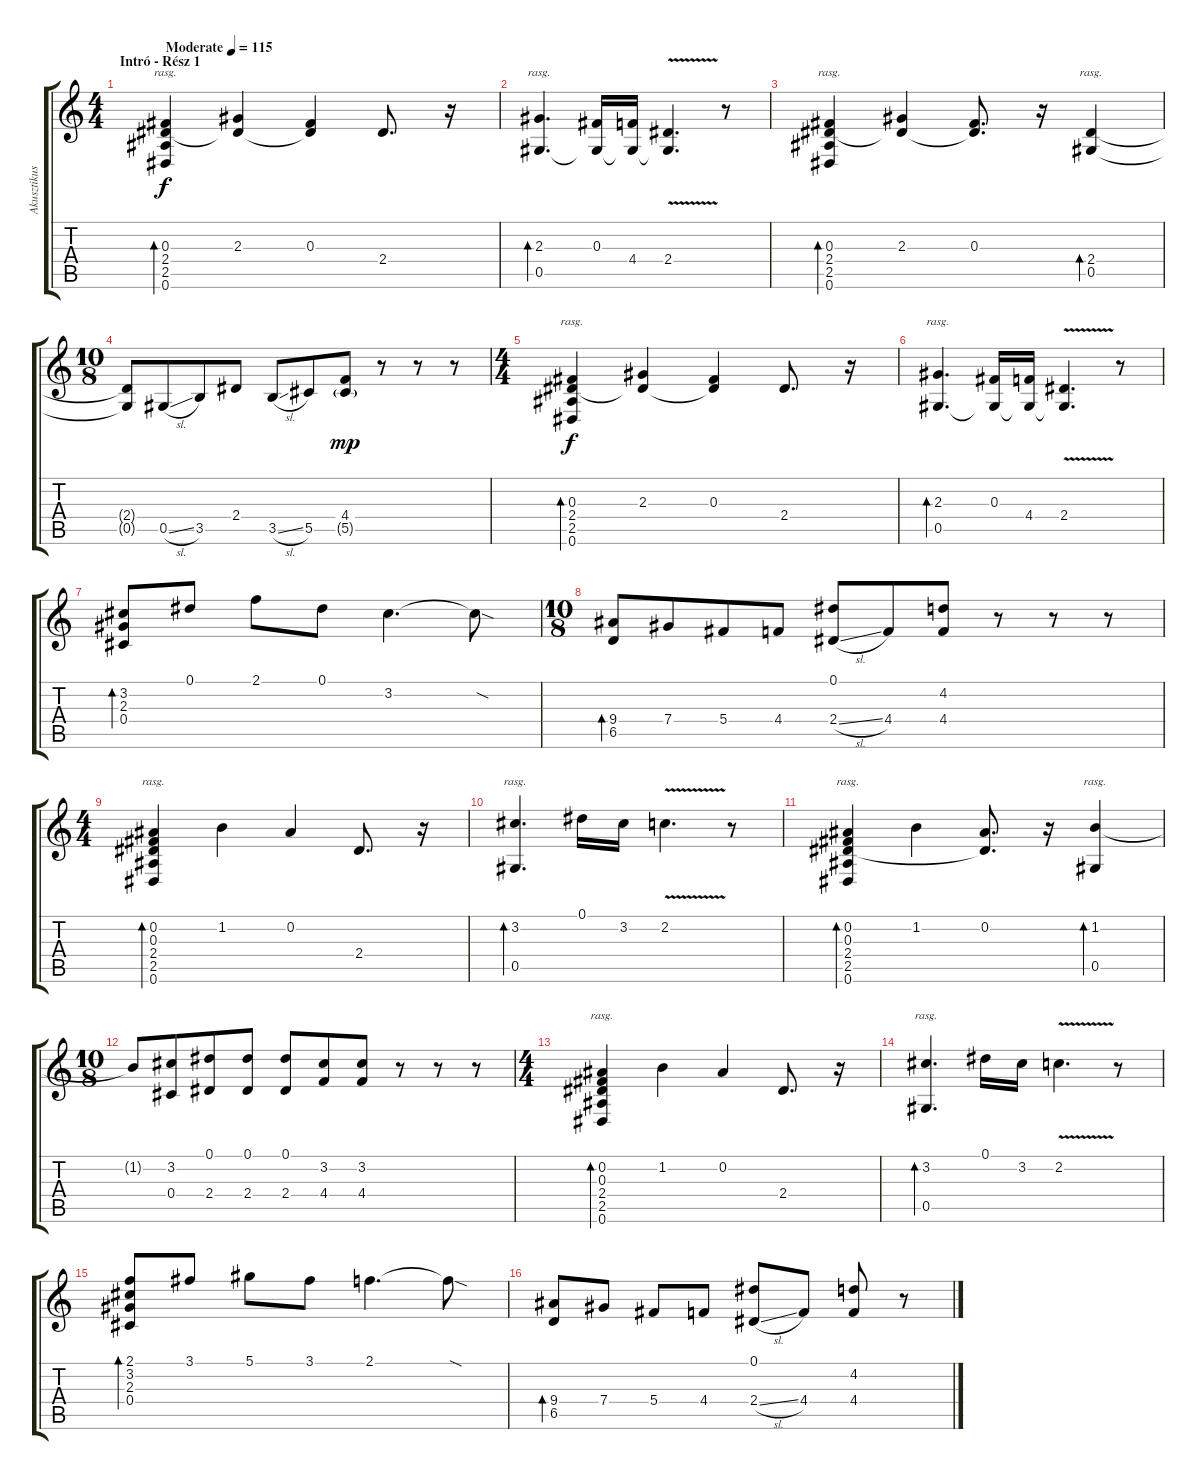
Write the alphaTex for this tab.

\track ("Akusztikus - Szóló" "Akusztikus") {instrument acousticguitarsteel}
\staff {score tabs}
\tuning (Eb4 Bb3 Gb3 Db3 Ab2 Eb2) {hide}
\ts (4 4)
\section ("" "Intró - Rész 1")
\tempo (115 "Moderate")
\clef g2
\ks c
(0.3 2.4 2.5 0.6).4{bd 120 rasg ii dy f instrument acousticguitarsteel} (2.3 2.4{t}).4 (0.3 2.4{t}).4 2.4.8{d} r.16 |
(2.3 0.5).4{d bd 120 rasg ii} (0.3 0.5{t}).16 (4.4 0.5{t}).16 (2.4{v} 0.5{t}).4{d} r.8 |
(0.3 2.4 2.5 0.6).4{bd 120 rasg ii} (2.3 2.4{t}).4 (0.3 2.4{t}).8{d} r.16 (2.4 0.5).4{bd 120 rasg ii} |
\ts (10 8)
(2.4{t} 0.5{t}).8 0.5{sl}.8 3.5.8 2.4.8 3.5{sl}.8 5.5.8 (4.4 5.5{g}).8{dy mp} r.8 r.8 r.8 |
\ts (4 4)
(0.3 2.4 2.5 0.6).4{bd 120 rasg ii dy f} (2.3 2.4{t}).4 (0.3 2.4{t}).4 2.4.8{d} r.16 |
(2.3 0.5).4{d bd 120 rasg ii} (0.3 0.5{t}).16 (4.4 0.5{t}).16 (2.4{v} 0.5{t}).4{d} r.8 |
(3.2 2.3 0.4).8{bd 60} 0.1.8 2.1.8 0.1.8 3.2.4{d} 3.2{sod t}.8 |
\ts (10 8)
(9.4 6.5).8{bd 60} 7.4.8 5.4.8 4.4.8 (0.1 2.4{sl}).8 4.4.8 (4.2 4.4).8 r.8 r.8 r.8 |
\ts (4 4)
(0.2 0.3 2.4 2.5 0.6).4{bd 120 rasg ii} 1.2.4 0.2.4 2.4.8{d} r.16 |
(3.2 0.5).4{d bd 120 rasg ii} 0.1.16 3.2.16 2.2{v}.4{d} r.8 |
(0.2 0.3 2.4 2.5 0.6).4{bd 120 rasg ii} 1.2.4 (0.2 2.4{t}).8{d} r.16 (1.2 0.5).4{bd 120 rasg ii} |
\ts (10 8)
1.2{t}.8 (3.2 0.4).8 (0.1 2.4).8 (0.1 2.4).8 (0.1 2.4).8 (3.2 4.4).8 (3.2 4.4).8 r.8 r.8 r.8 |
\ts (4 4)
(0.2 0.3 2.4 2.5 0.6).4{bd 120 rasg ii} 1.2.4 0.2.4 2.4.8{d} r.16 |
(3.2 0.5).4{d bd 120 rasg ii} 0.1.16 3.2.16 2.2{v}.4{d} r.8 |
(2.1 3.2 2.3 0.4).8{bd 60} 3.1.8 5.1.8 3.1.8 2.1.4{d} 2.1{sod t}.8 |
(9.4 6.5).8{bd 60} 7.4.8 5.4.8 4.4.8 (0.1 2.4{sl}).8 4.4.8 (4.2 4.4).8 r.8
